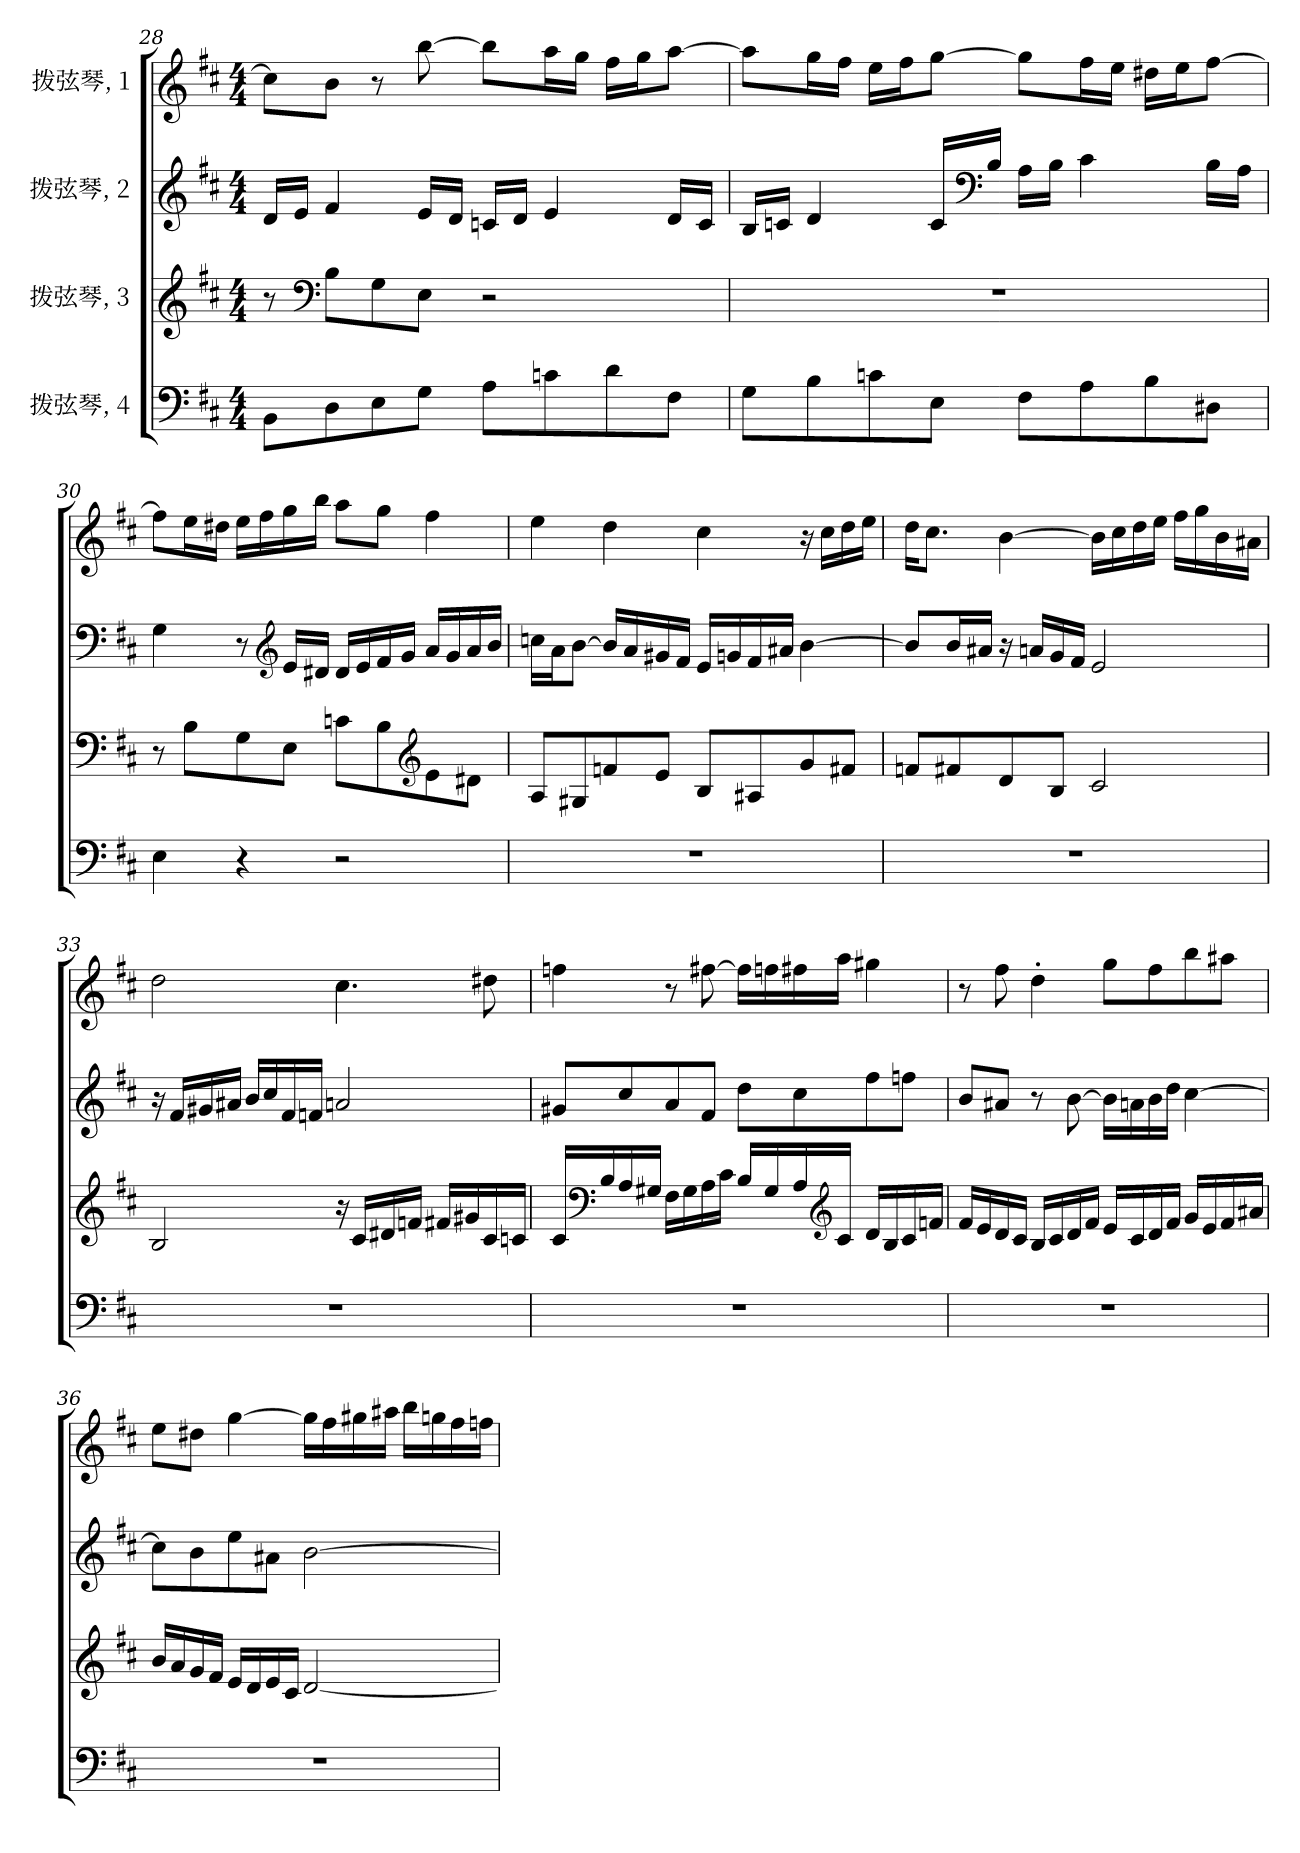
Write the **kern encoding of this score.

**kern	**kern	**kern	**kern
*part4	*part3	*part2	*part1
*staff4	*staff3	*staff2	*staff1
*I"拨弦琴, 4	*I"拨弦琴, 3	*I"拨弦琴, 2	*I"拨弦琴, 1
!!LO:LB:g=z
*clefF4	*clefG2	*clefG2	*clefG2
*k[f#c#]	*k[f#c#]	*k[f#c#]	*k[f#c#]
*M4/4	*M4/4	*M4/4	*M4/4
=28	=28	=28	=28
8BB\L	8r	16d/LL	8cc#\L]
.	.	16e/JJ	.
*	*clefF4	*	*
8D\	8B\L	4f#/	8b\J
8E\	8G\	.	8r
8G\J	8E\J	16e/LL	[8bb\
.	.	16d/JJ	.
8A\L	2r	16cn/LL	8bb\L]
.	.	16d/JJ	.
8cn\	.	4e/	16aa\L
.	.	.	16gg\JJ
8d\	.	.	16ff#\LL
.	.	.	16gg\J
8F#\J	.	16d/LL	[8aa\J
.	.	16c/JJ	.
=29	=29	=29	=29
8G\L	1r	16B/LL	8aa\L]
.	.	16cn/JJ	.
8B\	.	4d/	16gg\L
.	.	.	16ff#\JJ
8cn\	.	.	16ee\LL
.	.	.	16ff#\J
8E\J	.	16c/LL	[8gg\J
*	*	*clefF4	*
.	.	16B/JJ	.
8F#\L	.	16A\LL	8gg\L]
.	.	16B\JJ	.
8A\	.	4c\	16ff#\L
.	.	.	16ee\JJ
8B\	.	.	16dd#X\LL
.	.	.	16ee\J
8D#X\J	.	16B\LL	[8ff#\J
.	.	16A\JJ	.
!!LO:LB:g=z
=30	=30	=30	=30
4E\	8r	4G\	8ff#\L]
.	8B\L	.	16ee\L
.	.	.	16dd#X\JJ
4r	8G\	8r	16ee\LL
.	.	.	16ff#\
*	*	*clefG2	*
.	8E\J	16e/LL	16gg\
.	.	16d#X/JJ	16bb\JJ
2r	8cn\L	16d#/LL	8aa\L
.	.	16e/	.
.	8B\	16f#/	8gg\J
.	.	16g/JJ	.
*	*clefG2	*	*
.	8e\	16a/LL	4ff#\
.	.	16g/	.
.	8d#X\J	16a/	.
.	.	16b/JJ	.
=31	=31	=31	=31
1r	8A/L	16ccn\LL	4ee\
.	.	16a\J	.
.	8G#X/	[8b\J	.
.	8fn/	16b/LL]	4dd\
.	.	16a/	.
.	8e/J	16g#X/	.
.	.	16f#/JJ	.
.	8B/L	16e/LL	4cc#\
.	.	16gn/	.
.	8A#X/	16f#/	.
.	.	16a#X/JJ	.
.	8g/	[4b\	16r
.	.	.	16cc#\LL
.	8f#X/J	.	16dd\
.	.	.	16ee\JJ
!!LO:PB:g=z
=32	=32	=32	=32
1r	8fn/L	8b/L]	16dd\KL
.	.	.	8.cc#\J
.	8f#X/	16b/L	.
.	.	16a#X/JJ	.
.	8d/	16r	[4b\
.	.	16an/LL	.
.	8B/J	16g/	.
.	.	16f#/JJ	.
.	2c#/	2e/	16b\LL]
.	.	.	16cc#\
.	.	.	16dd\
.	.	.	16ee\JJ
.	.	.	16ff#\LL
.	.	.	16gg\
.	.	.	16b\
.	.	.	16a#X\JJ
=33	=33	=33	=33
1r	2B/	16r	2dd\
.	.	16f#/LL	.
.	.	16g#X/	.
.	.	16a#X/JJ	.
.	.	16b/LL	.
.	.	16cc#/	.
.	.	16f#/	.
.	.	16fn/JJ	.
.	16r	2an/	4.cc#\
.	16c#/LL	.	.
.	16d#X/	.	.
.	16fn/JJ	.	.
.	16f#X/LL	.	.
.	16g#X/	.	.
.	16c#/	.	8dd#X\
.	16cn/JJ	.	.
!!LO:LB:g=z
=34	=34	=34	=34
1r	16c#/LL	8g#X/L	4ffn\
*	*clefF4	*	*
.	16B/	.	.
.	16A/	8cc#/	.
.	16G#X/JJ	.	.
.	16F#\LL	8a/	8r
.	16G#\	.	.
.	16A\	8f#/J	[8ff#X\
.	16c#\JJ	.	.
.	16B/LL	8dd\L	16ff#\LL]
.	16G#/	.	16ffn\
.	16A/	8cc#\	16ff#X\
*	*clefG2	*	*
.	16c#/JJ	.	16aa\JJ
.	16d/LL	8ff#\	4gg#X\
.	16B/	.	.
.	16c#/	8ffn\J	.
.	16fn/JJ	.	.
=35	=35	=35	=35
1r	16f#/LL	8b/L	8r
.	16e/	.	.
.	16d/	8a#X/J	8ff#\
.	16c#/JJ	.	.
.	16B/LL	8r	4dd'\
.	16c#/	.	.
.	16d/	[8b\	.
.	16f#/JJ	.	.
.	16e/LL	16b\LL]	8gg\L
.	16c#/	16an\	.
.	16d/	16b\	8ff#\
.	16f#/JJ	16dd\JJ	.
.	16g/LL	[4cc#\	8bb\
.	16e/	.	.
.	16f#/	.	8aa#X\J
.	16a#X/JJ	.	.
!!LO:LB:g=z
=36	=36	=36	=36
1r	16b/LL	8cc#\L]	8ee\L
.	16a/	.	.
.	16g/	8b\	8dd#X\J
.	16f#/JJ	.	.
.	16e/LL	8ee\	[4gg\
.	16d/	.	.
.	16e/	8a#X\J	.
.	16c#/JJ	.	.
.	[2d/	[2b\	16gg\LL]
.	.	.	16ff#\
.	.	.	16gg#X\
.	.	.	16aa#X\JJ
.	.	.	16bb\LL
.	.	.	16ggn\
.	.	.	16ff#\
.	.	.	16ffn\JJ
=	=	=	=
*-	*-	*-	*-
